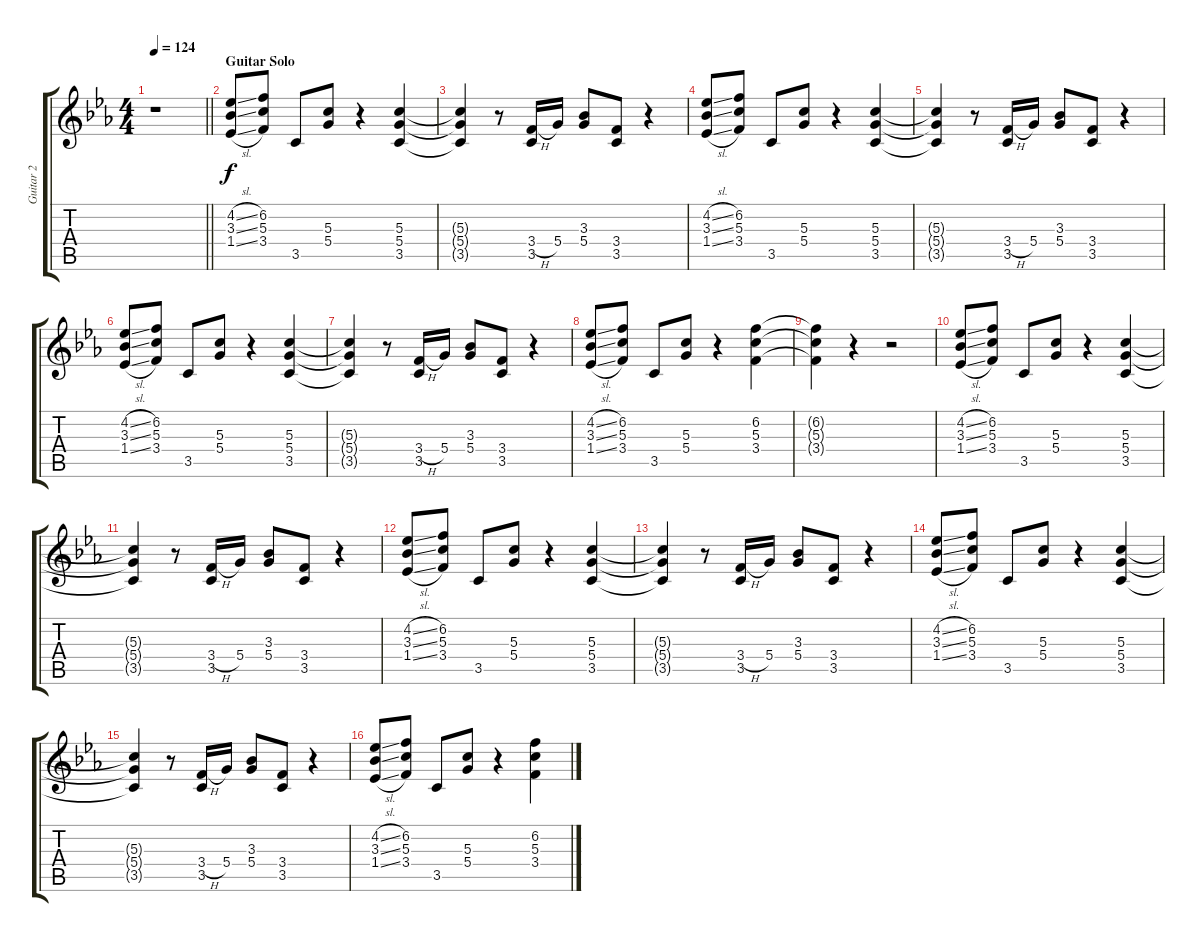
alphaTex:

\track ("Guitar 2" "Guitar 2") {instrument distortionguitar}
\staff {score tabs}
\tuning (E4 B3 G3 D3 A2 E2) {hide}
\ts (4 4)
\tempo 124
\clef g2
\barLineRight lightlight
\ks eb
r.1{dy f} |
\section ("" "Guitar Solo")
(4.2{sl} 3.3{sl} 1.4{sl}).8{beam Up} (6.2 5.3 3.4).8 3.5.8 (5.3 5.4).8 r.4 (5.3 5.4 3.5).4 |
(5.3{t} 5.4{t} 3.5{t}).4 r.8 (3.4{h} 3.5).16{beam Up} 5.4.16{beam Up} (3.3 5.4).8 (3.4 3.5).8 r.4 |
(4.2{sl} 3.3{sl} 1.4{sl}).8{beam Up} (6.2 5.3 3.4).8 3.5.8 (5.3 5.4).8 r.4 (5.3 5.4 3.5).4 |
(5.3{t} 5.4{t} 3.5{t}).4 r.8 (3.4{h} 3.5).16{beam Up} 5.4.16{beam Up} (3.3 5.4).8 (3.4 3.5).8 r.4 |
(4.2{sl} 3.3{sl} 1.4{sl}).8{beam Up} (6.2 5.3 3.4).8 3.5.8 (5.3 5.4).8 r.4 (5.3 5.4 3.5).4 |
(5.3{t} 5.4{t} 3.5{t}).4 r.8 (3.4{h} 3.5).16{beam Up} 5.4.16{beam Up} (3.3 5.4).8 (3.4 3.5).8 r.4 |
(4.2{sl} 3.3{sl} 1.4{sl}).8{beam Up} (6.2 5.3 3.4).8 3.5.8 (5.3 5.4).8 r.4 (6.2 5.3 3.4).4 |
(6.2{t} 5.3{t} 3.4{t}).4 r.4 r.2 |
(4.2{sl} 3.3{sl} 1.4{sl}).8{beam Up} (6.2 5.3 3.4).8 3.5.8 (5.3 5.4).8 r.4 (5.3 5.4 3.5).4 |
(5.3{t} 5.4{t} 3.5{t}).4 r.8 (3.4{h} 3.5).16{beam Up} 5.4.16{beam Up} (3.3 5.4).8 (3.4 3.5).8 r.4 |
(4.2{sl} 3.3{sl} 1.4{sl}).8{beam Up} (6.2 5.3 3.4).8 3.5.8 (5.3 5.4).8 r.4 (5.3 5.4 3.5).4 |
(5.3{t} 5.4{t} 3.5{t}).4 r.8 (3.4{h} 3.5).16{beam Up} 5.4.16{beam Up} (3.3 5.4).8 (3.4 3.5).8 r.4 |
(4.2{sl} 3.3{sl} 1.4{sl}).8{beam Up} (6.2 5.3 3.4).8 3.5.8 (5.3 5.4).8 r.4 (5.3 5.4 3.5).4 |
(5.3{t} 5.4{t} 3.5{t}).4 r.8 (3.4{h} 3.5).16{beam Up} 5.4.16{beam Up} (3.3 5.4).8 (3.4 3.5).8 r.4 |
(4.2{sl} 3.3{sl} 1.4{sl}).8{beam Up} (6.2 5.3 3.4).8 3.5.8 (5.3 5.4).8 r.4 (6.2 5.3 3.4).4
